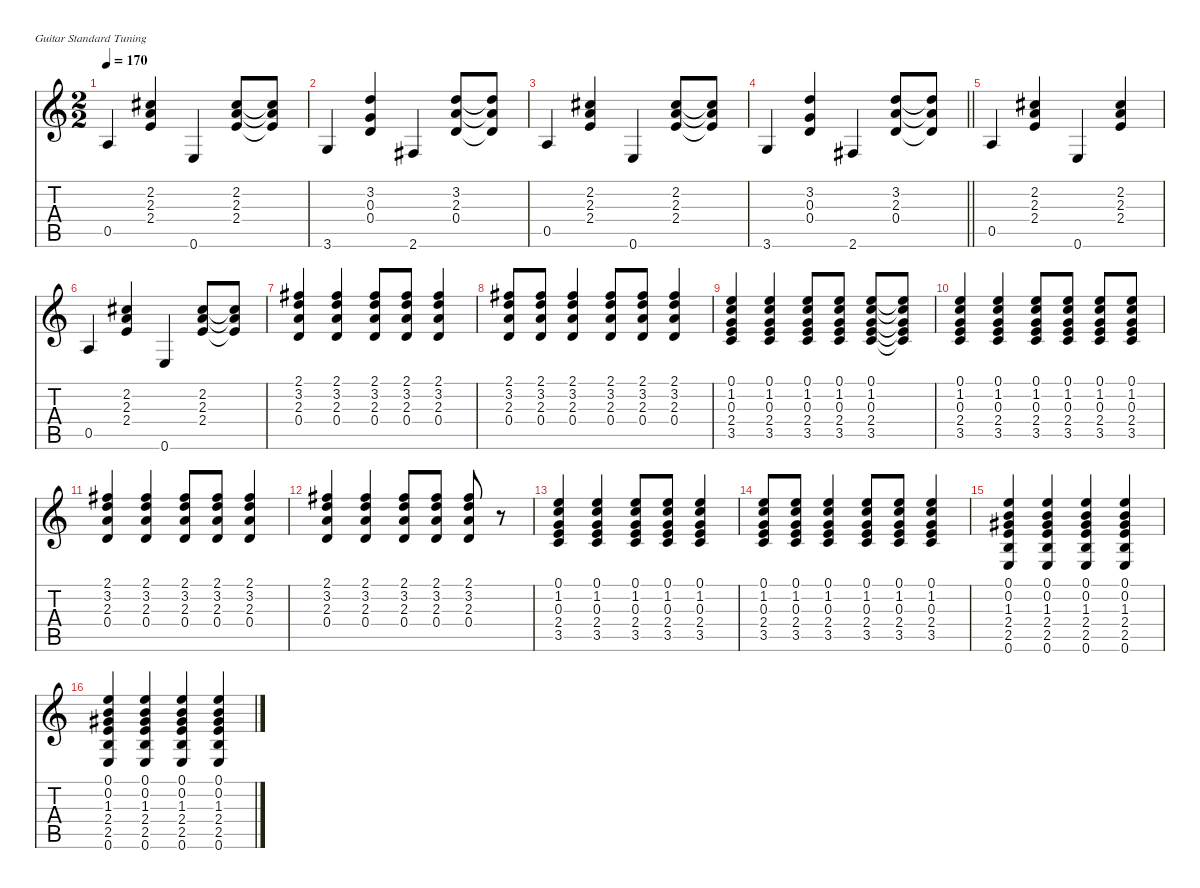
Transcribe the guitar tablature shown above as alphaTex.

\defaultSystemsLayout 4
\hideDynamics
\bracketExtendMode nobrackets
\singleTrackTrackNamePolicy hidden
\multiTrackTrackNamePolicy hidden
\firstSystemTrackNameMode fullname
\firstSystemTrackNameOrientation horizontal
\otherSystemsTrackNameOrientation horizontal
\track ("Acoustic III" "n.guit.") {instrument acousticguitarnylon}
\staff {score tabs}
\tuning (E4 B3 G3 D3 A2 E2)
\ts (2 2)
\tempo 170
\clef g2
\ks c
0.5.4{dy f beam Up} (2.2{acc #} 2.3 2.4).4{beam Up} 0.6.4{beam Up} (2.2{acc #} 2.3 2.4).8{beam Up} (2.2{t acc #} 2.3{t} 2.4{t}).8{beam Up} |
3.6.4{beam Up} (3.2 0.3 0.4).4{beam Up} 2.6{acc #}.4{beam Up} (3.2 2.3 0.4).8{beam Up} (3.2{t} 2.3{t} 0.4{t}).8{beam Up} |
0.5.4{beam Up} (2.2{acc #} 2.3 2.4).4{beam Up} 0.6.4{beam Up} (2.2{acc #} 2.3 2.4).8{beam Up} (2.2{t acc #} 2.3{t} 2.4{t}).8{beam Up} |
\barLineRight lightlight
3.6.4{beam Up} (3.2 0.3 0.4).4{beam Up} 2.6{acc #}.4{beam Up} (3.2 2.3 0.4).8{beam Up} (3.2{t} 2.3{t} 0.4{t}).8{beam Up} |
0.5.4{beam Up} (2.2{acc #} 2.3 2.4).4{beam Up} 0.6.4{beam Up} (2.2{acc #} 2.3 2.4).4{beam Up} |
0.5.4{beam Up} (2.2{acc #} 2.3 2.4).4{beam Up} 0.6.4{beam Up} (2.2{acc #} 2.3 2.4).8{beam Up} (2.2{t acc #} 2.3{t} 2.4{t}).8{beam Up} |
(2.1{acc #} 3.2 2.3 0.4).4{beam Up} (2.1{acc #} 3.2 2.3 0.4).4{beam Up} (2.1{acc #} 3.2 2.3 0.4).8{beam Up} (2.1{acc #} 3.2 2.3 0.4).8{beam Up} (2.1{acc #} 3.2 2.3 0.4).4{beam Up} |
(2.1{acc #} 3.2 2.3 0.4).8{beam Up} (2.1{acc #} 3.2 2.3 0.4).8{beam Up} (2.1{acc #} 3.2 2.3 0.4).4{beam Up} (2.1{acc #} 3.2 2.3 0.4).8{beam Up} (2.1{acc #} 3.2 2.3 0.4).8{beam Up} (2.1{acc #} 3.2 2.3 0.4).4{beam Up} |
(0.1 1.2 0.3 2.4 3.5).4{beam Up} (0.1 1.2 0.3 2.4 3.5).4{beam Up} (0.1 1.2 0.3 2.4 3.5).8{beam Up} (0.1 1.2 0.3 2.4 3.5).8{beam Up} (0.1 1.2 0.3 2.4 3.5).8{beam Up} (0.1{t} 1.2{t} 0.3{t} 2.4{t} 3.5{t}).8{beam Up} |
(0.1 1.2 0.3 2.4 3.5).4{beam Up} (0.1 1.2 0.3 2.4 3.5).4{beam Up} (0.1 1.2 0.3 2.4 3.5).8{beam Up} (0.1 1.2 0.3 2.4 3.5).8{beam Up} (0.1 1.2 0.3 2.4 3.5).8{beam Up} (0.1 1.2 0.3 2.4 3.5).8{beam Up} |
(2.1{acc #} 3.2 2.3 0.4).4{beam Up} (2.1{acc #} 3.2 2.3 0.4).4{beam Up} (2.1{acc #} 3.2 2.3 0.4).8{beam Up} (2.1{acc #} 3.2 2.3 0.4).8{beam Up} (2.1{acc #} 3.2 2.3 0.4).4{beam Up} |
(2.1{acc #} 3.2 2.3 0.4).4{beam Up} (2.1{acc #} 3.2 2.3 0.4).4{beam Up} (2.1{acc #} 3.2 2.3 0.4).8{beam Up} (2.1{acc #} 3.2 2.3 0.4).8{beam Up} (2.1{acc #} 3.2 2.3 0.4).8{beam Up} r.8{beam Up} |
(0.1 1.2 0.3 2.4 3.5).4{beam Up} (0.1 1.2 0.3 2.4 3.5).4{beam Up} (0.1 1.2 0.3 2.4 3.5).8{beam Up} (0.1 1.2 0.3 2.4 3.5).8{beam Up} (0.1 1.2 0.3 2.4 3.5).4{beam Up} |
(0.1 1.2 0.3 2.4 3.5).8{beam Up} (0.1 1.2 0.3 2.4 3.5).8{beam Up} (0.1 1.2 0.3 2.4 3.5).4{beam Up} (0.1 1.2 0.3 2.4 3.5).8{beam Up} (0.1 1.2 0.3 2.4 3.5).8{beam Up} (0.1 1.2 0.3 2.4 3.5).4{beam Up} |
(0.1 0.2 1.3{acc #} 2.4 2.5 0.6).4{beam Up} (0.1 0.2 1.3{acc #} 2.4 2.5 0.6).4{beam Up} (0.1 0.2 1.3{acc #} 2.4 2.5 0.6).4{beam Up} (0.1 0.2 1.3{acc #} 2.4 2.5 0.6).4{beam Up} |
(0.1 0.2 1.3{acc #} 2.4 2.5 0.6).4{beam Up} (0.1 0.2 1.3{acc #} 2.4 2.5 0.6).4{beam Up} (0.1 0.2 1.3{acc #} 2.4 2.5 0.6).4{beam Up} (0.1 0.2 1.3{acc #} 2.4 2.5 0.6).4{beam Up}
